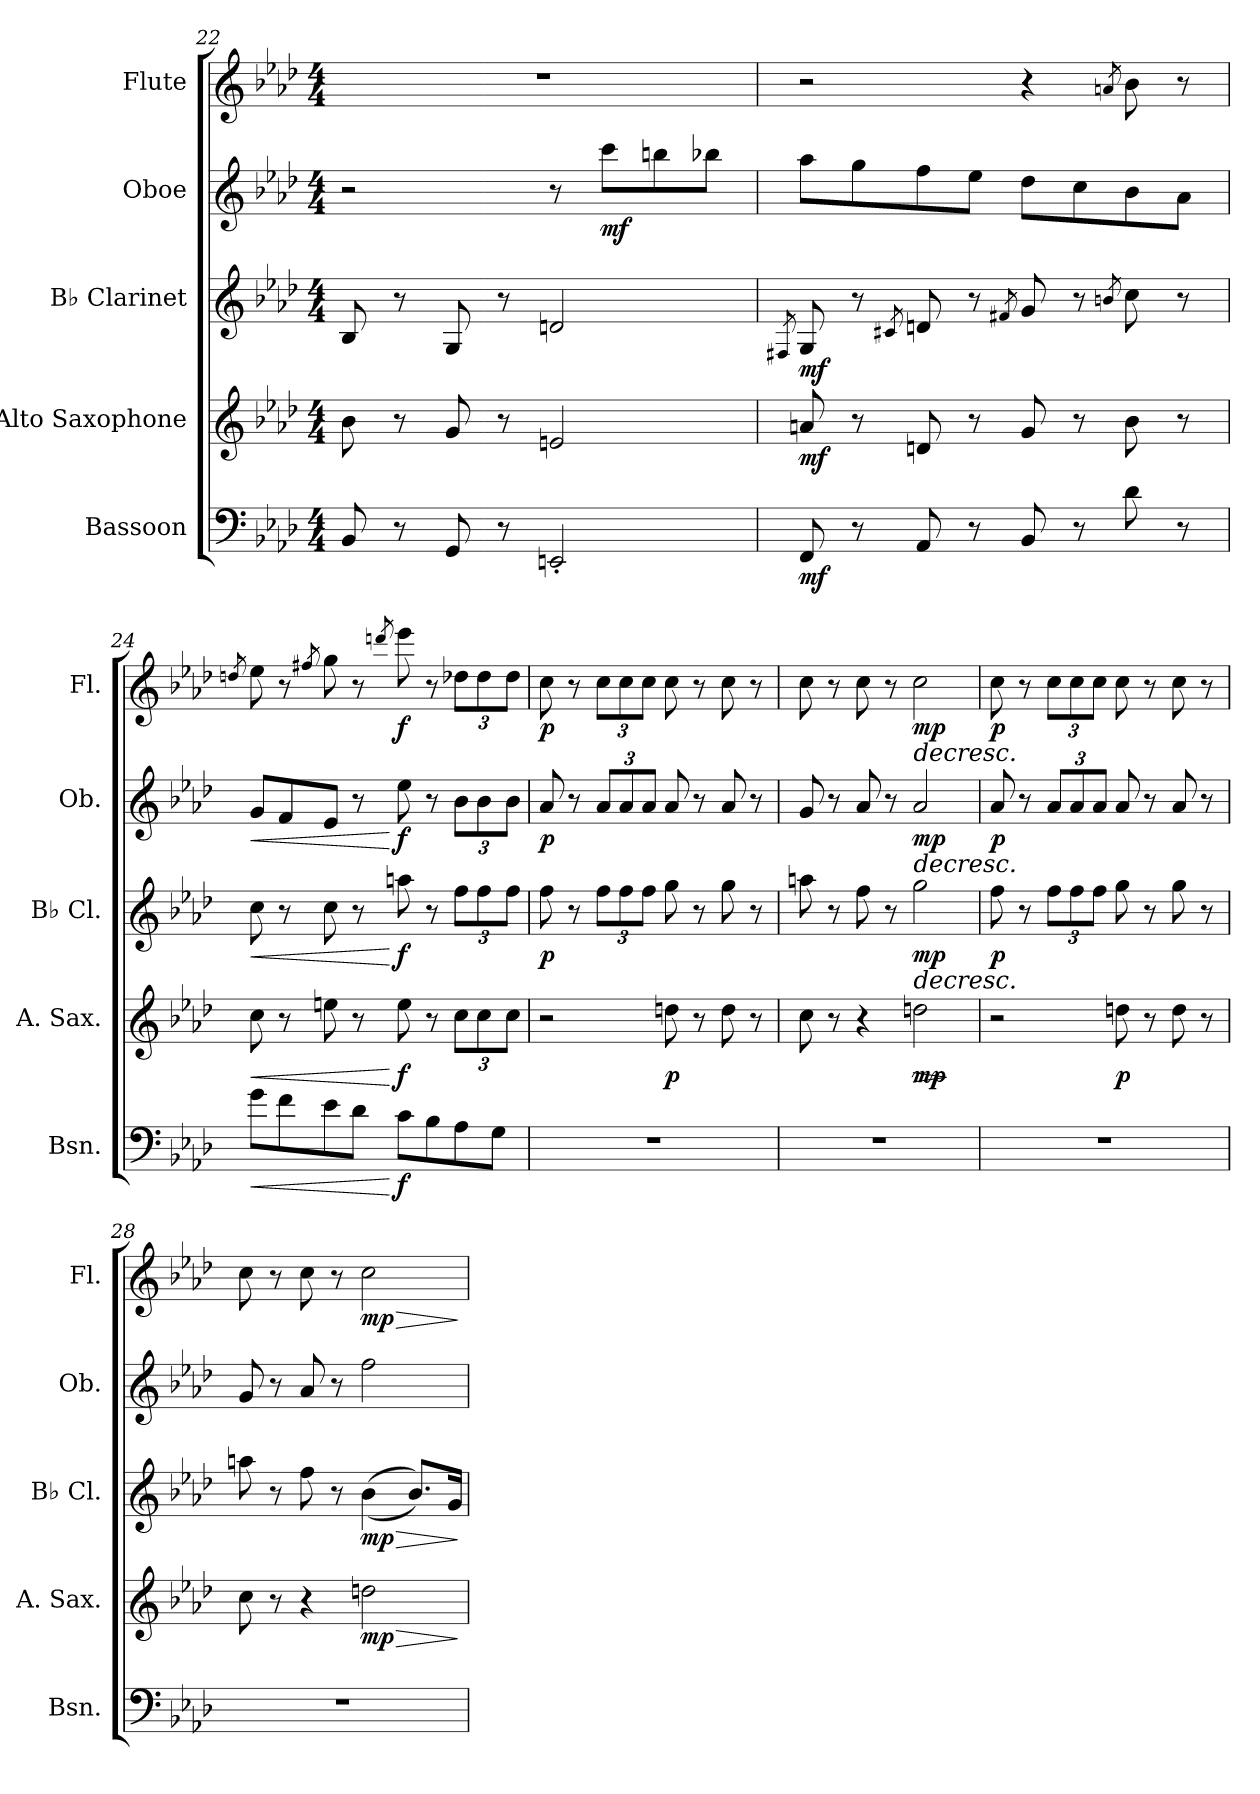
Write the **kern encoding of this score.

**kern	**dynam	**kern	**dynam	**kern	**dynam	**kern	**dynam	**kern	**dynam
*part5	*part5	*part4	*part4	*part3	*part3	*part2	*part2	*part1	*part1
*staff5	*staff5	*staff4	*staff4	*staff3	*staff3	*staff2	*staff2	*staff1	*staff1
*I"Bassoon	*	*I"Alto Saxophone	*	*I"B♭ Clarinet	*	*I"Oboe	*	*I"Flute	*
*I'Bsn.	*	*I'A. Sax.	*	*I'B♭ Cl.	*	*I'Ob.	*	*I'Fl.	*
*clefF4	*	*clefG2	*	*clefG2	*	*clefG2	*	*clefG2	*
*	*	*ITrd5c9	*	*ITrd1c2	*	*	*	*	*
*k[b-e-a-d-]	*	*k[b-e-a-d-g-c-f-]	*	*k[b-e-a-d-g-c-]	*	*k[b-e-a-d-]	*	*k[b-e-a-d-]	*
*M4/4	*	*M4/4	*	*M4/4	*	*M4/4	*	*M4/4	*
=22	=22	=22	=22	=22	=22	=22	=22	=22	=22
8BB-/	.	8d-\	.	8A-/	.	2r	.	1r	.
8r	.	8r	.	8r	.	.	.	.	.
8GG/	.	8B-/	.	8F/	.	.	.	.	.
8r	.	8r	.	8r	.	.	.	.	.
2EEn'/	.	2Gn/	.	2cn/	.	8r	.	.	.
!	!	!	!	!	!	!	!LO:DY:b	!	!
.	.	.	.	.	.	8ccc\L	mf	.	.
.	.	.	.	.	.	8bbn\	.	.	.
.	.	.	.	.	.	8bb-X\J	.	.	.
=23	=23	=23	=23	=23	=23	=23	=23	=23	=23
.	.	.	.	8qEn/	.	.	.	.	.
!	!LO:DY:b	!	!LO:DY:b	!	!LO:DY:b	!	!	!	!
8FF/	mf	8cn/	mf	8F/	mf	8aa-\L	.	2r	.
8r	.	8r	.	8r	.	8gg\	.	.	.
.	.	.	.	8qBn/	.	.	.	.	.
8AA-/	.	8Fn/	.	8cn/	.	8ff\	.	.	.
8r	.	8r	.	8r	.	8ee-\J	.	.	.
.	.	.	.	8qen/	.	.	.	.	.
8BB-/	.	8B-/	.	8f/	.	8dd-\L	.	4r	.
8r	.	8r	.	8r	.	8cc\	.	.	.
.	.	.	.	8qan/	.	.	.	8qan/	.
8d-\	.	8d-\	.	8b-\	.	8b-\	.	8b-\	.
8r	.	8r	.	8r	.	8a-\J	.	8r	.
!!LO:LB:g=z
=24	=24	=24	=24	=24	=24	=24	=24	=24	=24
.	.	.	.	.	.	.	.	8qddn/	.
!	!LO:HP:b	!	!LO:HP:b	!	!LO:HP:b	!	!LO:HP:b	!	!
8g\L	<	8e-\	<	8b-\	<	8g/L	<	8ee-\	.
8f\	.	8r	.	8r	.	8f/	.	8r	.
.	.	.	.	.	.	.	.	8qff#X/	.
8e-\	.	8gn\	.	8b-\	.	8e-/J	.	8gg\	.
8d-\J	.	8r	.	8r	.	8r	.	8r	.
.	.	.	.	.	.	.	.	8qdddn/	.
!	!LO:DY:n=1:b	!	!LO:DY:n=1:b	!	!LO:DY:n=1:b	!	!LO:DY:n=1:b	!	!LO:DY:b
8c\L	[ f	8g\	[ f	8ggn\	[ f	8ee-\	[ f	8eee-\	f
8B-\	.	8r	.	8r	.	8r	.	8r	.
*	*	*Xbrackettup	*	*Xbrackettup	*	*Xbrackettup	*	*Xbrackettup	*
8A-\	.	12e-\L	.	12ee-\L	.	12b-\L	.	12dd-X\L	.
.	.	12e-\	.	12ee-\	.	12b-\	.	12dd-\	.
8G\J	.	.	.	.	.	.	.	.	.
.	.	12e-\J	.	12ee-\J	.	12b-\J	.	12dd-\J	.
=25	=25	=25	=25	=25	=25	=25	=25	=25	=25
!	!	!	!	!	!LO:DY:b	!	!LO:DY:b	!	!LO:DY:b
1r	.	2r	.	8ee-\	p	8a-/	p	8cc\	p
.	.	.	.	8r	.	8r	.	8r	.
.	.	.	.	12ee-\L	.	12a-/L	.	12cc\L	.
.	.	.	.	12ee-\	.	12a-/	.	12cc\	.
.	.	.	.	12ee-\J	.	12a-/J	.	12cc\J	.
!	!	!	!LO:DY:b	!	!	!	!	!	!
.	.	8fn\	p	8ff\	.	8a-/	.	8cc\	.
.	.	8r	.	8r	.	8r	.	8r	.
.	.	8f\	.	8ff\	.	8a-/	.	8cc\	.
.	.	8r	.	8r	.	8r	.	8r	.
=26	=26	=26	=26	=26	=26	=26	=26	=26	=26
1r	.	8e-\	.	8ggn\	.	8g/	.	8cc\	.
.	.	8r	.	8r	.	8r	.	8r	.
.	.	4r	.	8ee-\	.	8a-/	.	8cc\	.
.	.	.	.	8r	.	8r	.	8r	.
!	!	!	!LO:HP:b	!	!LO:HP:b	!	!LO:HP:b	!	!LO:HP:b
!	!	!	!LO:DY:n=1:b	!	!LO:DY:n=1:b	!	!LO:DY:n=1:b	!	!LO:DY:n=1:b
.	.	2fn\	> mp	2ff\	> mp	2a-/	> mp	2cc\	> mp
.	.	.	]	.	.	.	.	.	.
=27	=27	=27	=27	=27	=27	=27	=27	=27	=27
!	!	!	!	!	!LO:DY:b	!	!LO:DY:b	!	!LO:DY:b
1r	.	2r	.	8ee-\	p	8a-/	p	8cc\	p
.	.	.	.	8r	]	8r	]	8r	]
.	.	.	.	12ee-\L	.	12a-/L	.	12cc\L	.
.	.	.	.	12ee-\	.	12a-/	.	12cc\	.
.	.	.	.	12ee-\J	.	12a-/J	.	12cc\J	.
!	!	!	!LO:DY:b	!	!	!	!	!	!
.	.	8fn\	p	8ff\	.	8a-/	.	8cc\	.
.	.	8r	.	8r	.	8r	.	8r	.
.	.	8f\	.	8ff\	.	8a-/	.	8cc\	.
.	.	8r	.	8r	.	8r	.	8r	.
!!LO:PB:g=z
=28	=28	=28	=28	=28	=28	=28	=28	=28	=28
1r	.	8e-\	.	8ggn\	.	8g/	.	8cc\	.
.	.	8r	.	8r	.	8r	.	8r	.
.	.	4r	.	8ee-\	.	8a-/	.	8cc\	.
.	.	.	.	8r	.	8r	.	8r	.
!	!	!	!LO:HP:b	!	!LO:HP:b	!	!	!	!LO:HP:b
!	!	!	!LO:DY:n=1:b	!	!LO:DY:n=1:b	!	!	!	!LO:DY:n=1:b
.	.	2fn\	> mp	(>(>4a-\	> mp	2ff\	.	2cc\	> mp
.	.	.	.	8.a-/L))	.	.	.	.	.
.	.	.	.	16f/Jk	.	.	.	.	.
.	.	.	]	.	]	.	.	.	]
=	=	=	=	=	=	=	=	=	=
*-	*-	*-	*-	*-	*-	*-	*-	*-	*-
